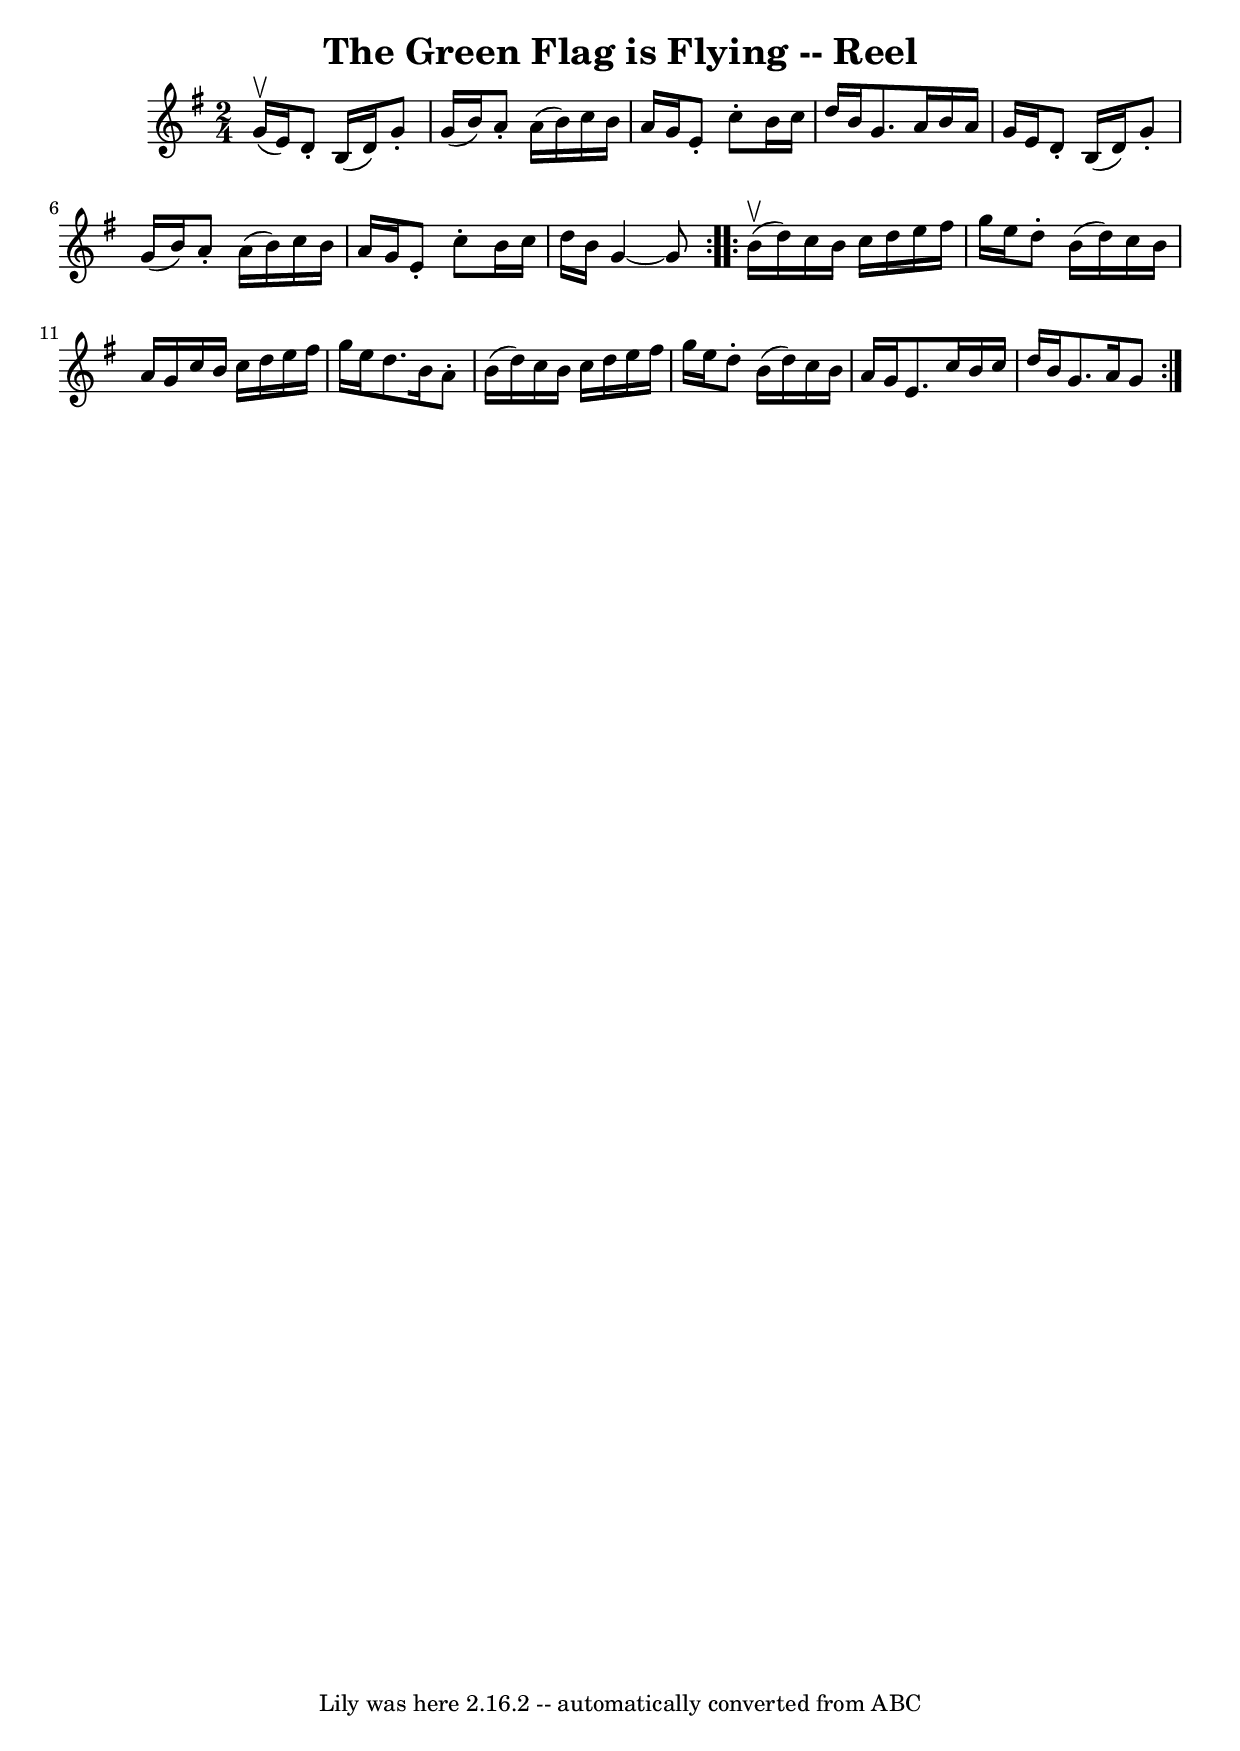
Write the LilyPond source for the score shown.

\version "2.16.2"
\include "Mammoth.ily"
\header {
  %% book = "Ryan's Mammoth Collection"
 crossRefNumber = "1"
 footnotes = "\\\\259"
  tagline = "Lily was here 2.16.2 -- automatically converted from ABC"
  title = "The Green Flag is Flying -- Reel"

}
voicedefault =  {



  \repeat volta 2 {

    \time 2/4 
    \key g \major g'16^\upbow(e'16)  |
 d'8-. b16 ( d'16) g'8-. g'16 (b'16)    |
 a'8-. a'16 (b'16) c''16 b'16 a'16 g'16     |
 e'8-. c''8-. b'16 c''16 d''16 b'16     |
 g'8. a'16 b'16 a'16 g'16 e'16     |
 d'8-. b16 (d'16) g'8-. g'16 (b'16)   |
 a'8-. a'16 (b'16) c''16 b'16 a'16 g'16     |
 e'8-. c''8-. b'16 c''16 d''16 b'16    |
 g'4   ~ g'8  
  }   
  
  \repeat volta 2 { b'16^\upbow(d''16)  |
 c''16 b'16 c''16 d''16 e''16 fis''16 g''16 e''16     |
 d''8-. b'16 (d''16) c''16 b'16 a'16 g'16     |
 c''16 b'16 c''16 d''16 e''16 fis''16 g''16 e''16     |
 d''8. b'16 a'8-. b'16 (d''16)    |
 c''16 b'16 c''16 d''16 e''16 fis''16 g''16 e''16     |
 d''8-. b'16 ( d''16) c''16 b'16 a'16 g'16     |
 e'8. c''16 b'16 c''16 d''16 b'16     |
 g'8. a'16 g'8  
  }   

}

\score{
  <<

    \context Staff="default"
    {
      \voicedefault 
      
    }

  >>
  \layout {
    
  }
  \midi {
  }

}
